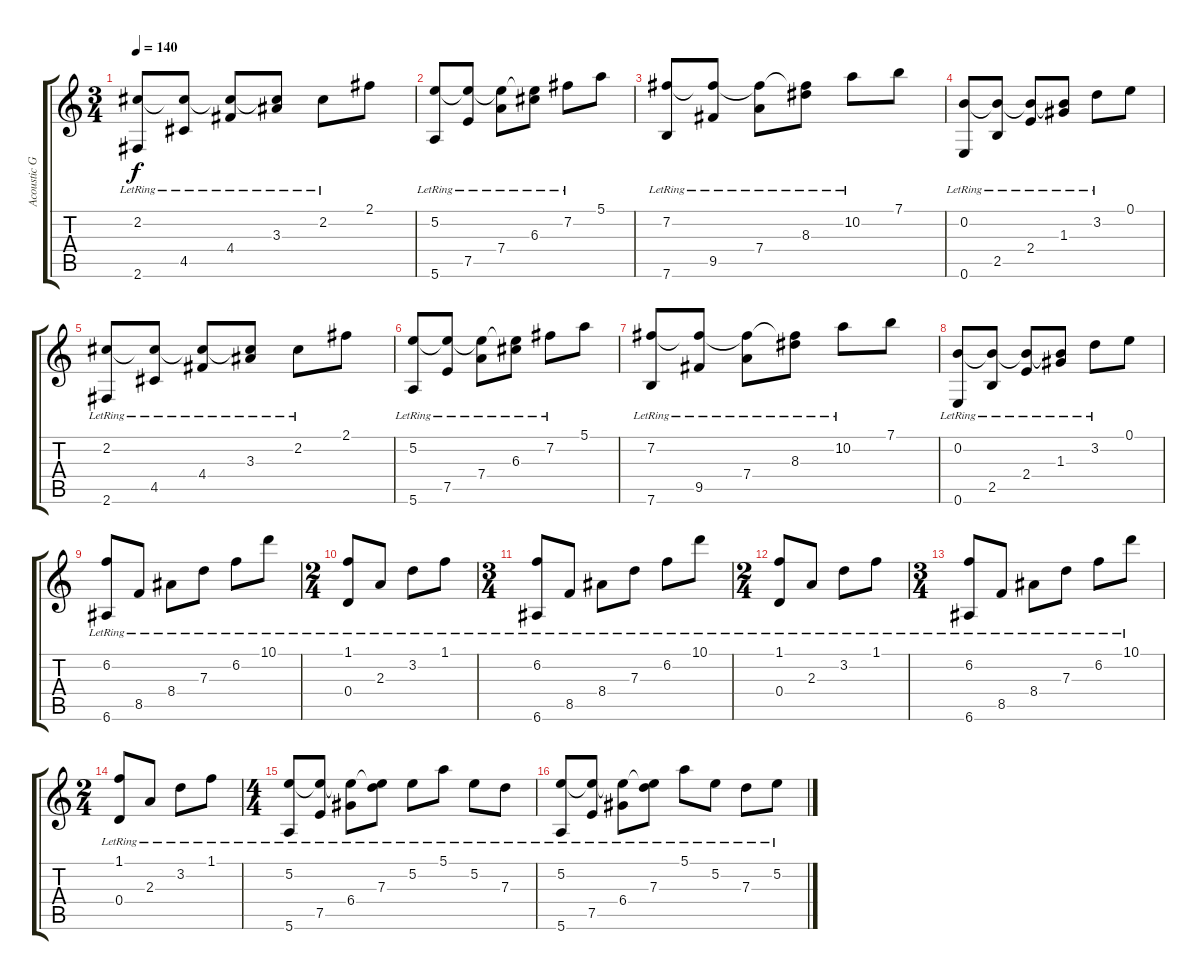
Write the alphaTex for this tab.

\track ("Acoustic Guitar" "Acoustic G") {instrument acousticguitarsteel}
\staff {score tabs}
\tuning (E4 B3 G3 D3 A2 E2) {hide}
\ts (3 4)
\tempo 140
\clef g2
\ks c
(2.2 2.6{lr}).8{dy f} (2.2{t} 4.5{lr}).8 (2.2{t} 4.4{lr}).8 (2.2{t} 3.3{lr}).8 2.2{lr}.8 2.1.8 |
(5.2 5.6{lr}).8 (5.2{t} 7.5{lr}).8 (5.2{t} 7.4{lr}).8 (5.2{t} 6.3{lr}).8 7.2{lr}.8 5.1.8 |
(7.2 7.6{lr}).8 (7.2{t} 9.5{lr}).8 (7.2{t} 7.4{lr}).8 (7.2{t} 8.3{lr}).8 10.2{lr}.8 7.1.8 |
(0.2 0.6{lr}).8 (0.2{t} 2.5{lr}).8 (0.2{t} 2.4{lr}).8 (0.2{t} 1.3{lr}).8 3.2{lr}.8 0.1.8 |
(2.2 2.6{lr}).8 (2.2{t} 4.5{lr}).8 (2.2{t} 4.4{lr}).8 (2.2{t} 3.3{lr}).8 2.2{lr}.8 2.1.8 |
(5.2 5.6{lr}).8 (5.2{t} 7.5{lr}).8 (5.2{t} 7.4{lr}).8 (5.2{t} 6.3{lr}).8 7.2{lr}.8 5.1.8 |
(7.2 7.6{lr}).8 (7.2{t} 9.5{lr}).8 (7.2{t} 7.4{lr}).8 (7.2{t} 8.3{lr}).8 10.2{lr}.8 7.1.8 |
(0.2 0.6{lr}).8 (0.2{t} 2.5{lr}).8 (0.2{t} 2.4{lr}).8 (0.2{t} 1.3{lr}).8 3.2{lr}.8 0.1.8 |
(6.2{lr} 6.6{lr}).8 8.5{lr}.8 8.4{lr}.8 7.3{lr}.8 6.2{lr}.8 10.1{lr}.8 |
\ts (2 4)
(1.1{lr} 0.4{lr}).8 2.3{lr}.8 3.2{lr}.8 1.1{lr}.8 |
\ts (3 4)
(6.2{lr} 6.6{lr}).8 8.5{lr}.8 8.4{lr}.8 7.3{lr}.8 6.2{lr}.8 10.1{lr}.8 |
\ts (2 4)
(1.1{lr} 0.4{lr}).8 2.3{lr}.8 3.2{lr}.8 1.1{lr}.8 |
\ts (3 4)
(6.2{lr} 6.6{lr}).8 8.5{lr}.8 8.4{lr}.8 7.3{lr}.8 6.2{lr}.8 10.1{lr}.8 |
\ts (2 4)
(1.1{lr} 0.4{lr}).8 2.3{lr}.8 3.2{lr}.8 1.1{lr}.8 |
\ts (4 4)
(5.2 5.6{lr}).8 (5.2{t} 7.5{lr}).8 (5.2{t} 6.4{lr}).8 (5.2{t} 7.3{lr}).8 5.2{lr}.8 5.1{lr}.8 5.2{lr}.8 7.3{lr}.8 |
(5.2 5.6{lr}).8 (5.2{t} 7.5{lr}).8 (5.2{t} 6.4{lr}).8 (5.2{t} 7.3{lr}).8 5.1{lr}.8 5.2{lr}.8 7.3{lr}.8 5.2{lr}.8
